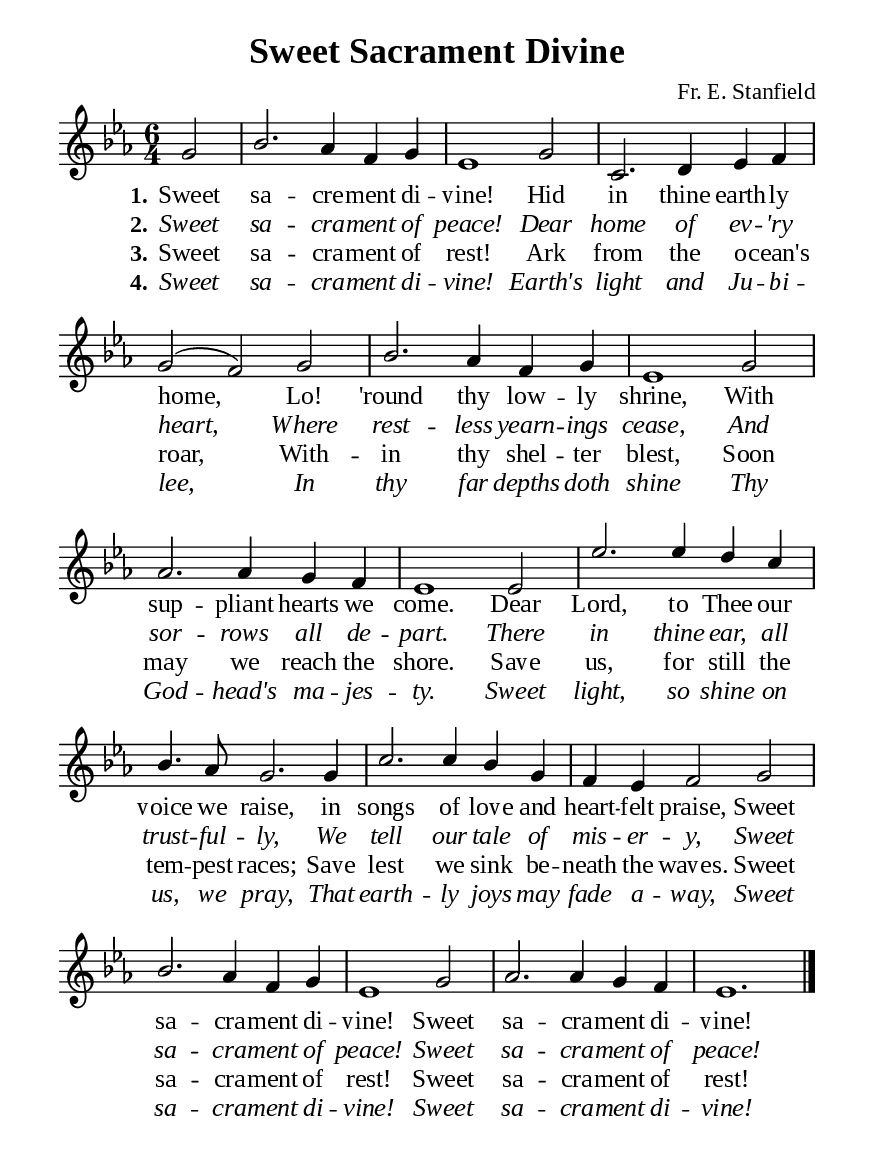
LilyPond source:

\version "2.18.2"

\header {
  title = "Sweet Sacrament Divine"
  composer = "Fr. E. Stanfield"
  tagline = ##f
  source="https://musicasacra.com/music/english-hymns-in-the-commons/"
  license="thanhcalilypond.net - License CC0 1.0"
}

global= {
  \key ees \major
  \time 6/4
  \override Score.BarNumber.break-visibility = ##(#f #f #f)
}

\paper {
  #(set-paper-size "a5")
  top-margin = 10\mm
  bottom-marign = 10\mm
  left-margin = 10\mm
  right-margin = 10\mm
  indent = #0
  #(define fonts
	 (make-pango-font-tree "Liberation Serif"
	 		       "Liberation Serif"
			       "Liberation Serif"
			       (/ 20 20)))
  system-system-spacing = #'((basic-distance . 3) (padding . 3))
}

printItalic = \with {
  \override LyricText.font-shape = #'italic
}

% Verse music
musicVerseSoprano = \relative c'' {
  \partial 2 g2 |
  %{	01	%} bes2. aes4 f g |
  %{	02	%} ees1 g2 |
  %{	03	%} c,2. d4 ees f |
  %{	04	%} g2 (f) g |
  %{	05	%} bes2. aes4 f g |
  %{	06	%} ees1 g2 |
  %{	07	%} aes2. aes4 g f |
  %{	08	%} ees1 ees2 |
  %{	09	%} ees'2. ees4 d c |
  %{	10	%} bes4. aes8 g2. g4 |
  %{	11	%} c2. c4 bes g |
  %{	12	%} f ees f2 g |
  %{	13	%} bes2. aes4 f g |
  %{	14	%} ees1 g2 |
  %{	15	%} aes2. aes4 g f |
  %{	16	%} ees1. \bar "|."
}

% Verse lyrics
verseOne = \lyricmode {
  \set stanza = #"1."
  Sweet sa -- cre -- ment di -- vine!
  Hid in thine earth -- ly home,
  Lo! 'round thy low -- ly shrine,
  With sup -- pliant hearts we come.
  Dear Lord, to Thee our voice we raise,
  in songs of love and heart -- felt praise,
  Sweet sa -- cra -- ment di -- vine!
  Sweet sa -- cra -- ment di -- vine!
}

verseTwo = \lyricmode {
  \set stanza = #"2."
  Sweet sa -- cra -- ment of peace!
  Dear home of ev -- 'ry heart,
  Where rest -- less yearn -- ings cease,
  And sor -- rows all de -- part.
  There in thine ear, all trust -- ful -- ly,
  We tell our tale of mis -- er -- y,
  Sweet sa -- cra -- ment of peace!
  Sweet sa -- cra -- ment of peace!
}

verseThree = \lyricmode {
  \set stanza = #"3."
  Sweet sa -- cra -- ment of rest! Ark from the o -- cean's roar,
  With -- in thy shel -- ter blest,
  Soon may we reach the shore.
  Save us, for still the tem -- pest races;
  Save lest we sink be -- neath the waves.
  Sweet sa -- cra -- ment of rest!
  Sweet sa -- cra -- ment of rest!
}

verseFour = \lyricmode {
  \set stanza = #"4."
  Sweet sa -- cra -- ment di -- vine!
  Earth's light and Ju -- bi -- lee,
  In thy far depths doth shine
  Thy God -- head's ma -- jes -- ty.
  Sweet light, so shine on us, we pray,
  That earth -- ly joys may fade a -- way,
  Sweet sa -- cra -- ment di -- vine!
  Sweet sa -- cra -- ment di -- vine!
}

% Layout
\score {
    \new ChoirStaff <<
      \new Staff <<
        \clef "treble"
        \new Voice = "sopranos" { \global \stemUp \slurUp \musicVerseSoprano }
      >>
      \new Lyrics \lyricsto sopranos \verseOne
      \new Lyrics \printItalic \lyricsto sopranos \verseTwo
      \new Lyrics \lyricsto sopranos \verseThree
      \new Lyrics \printItalic \lyricsto sopranos \verseFour
    >>
}
